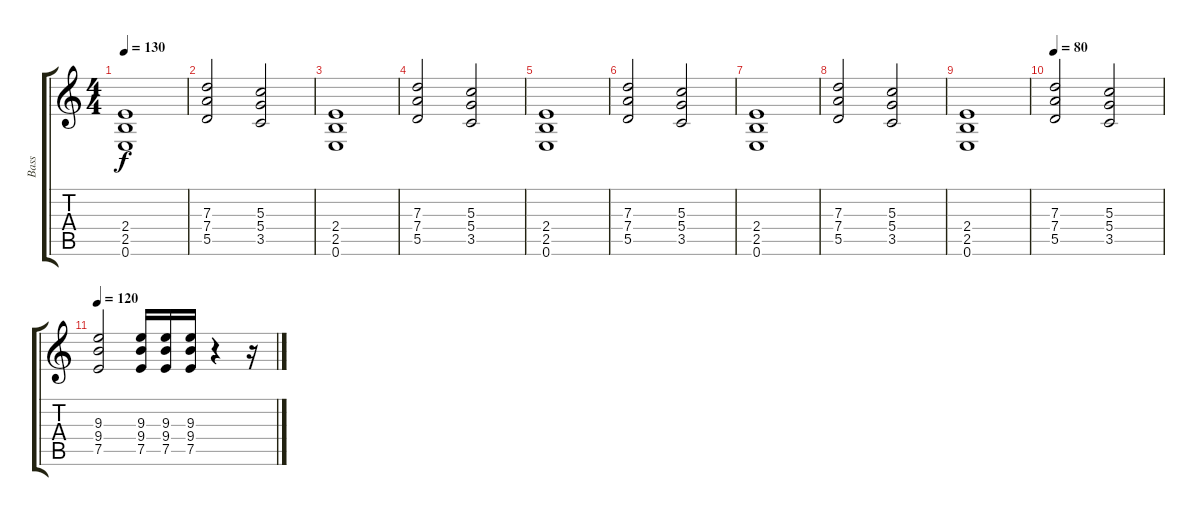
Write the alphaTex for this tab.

\track ("Bass" "Bass") {instrument electricbassfinger}
\staff {score tabs}
\tuning (E4 B3 G3 D3 A2 E2) {hide}
\ts (4 4)
\tempo 130
\clef g2
\ks c
(2.4 2.5 0.6).1{dy f} |
(7.3 7.4 5.5).2 (5.3 5.4 3.5).2 |
(2.4 2.5 0.6).1 |
(7.3 7.4 5.5).2 (5.3 5.4 3.5).2 |
(2.4 2.5 0.6).1 |
(7.3 7.4 5.5).2 (5.3 5.4 3.5).2 |
(2.4 2.5 0.6).1 |
(7.3 7.4 5.5).2 (5.3 5.4 3.5).2 |
(2.4 2.5 0.6).1 |
\tempo 80
(7.3 7.4 5.5).2 (5.3 5.4 3.5).2 |
\tempo 120
(9.3 9.4 7.5).2 (9.3 9.4 7.5).16 (9.3 9.4 7.5).16 (9.3 9.4 7.5).16 r.4 r.16
